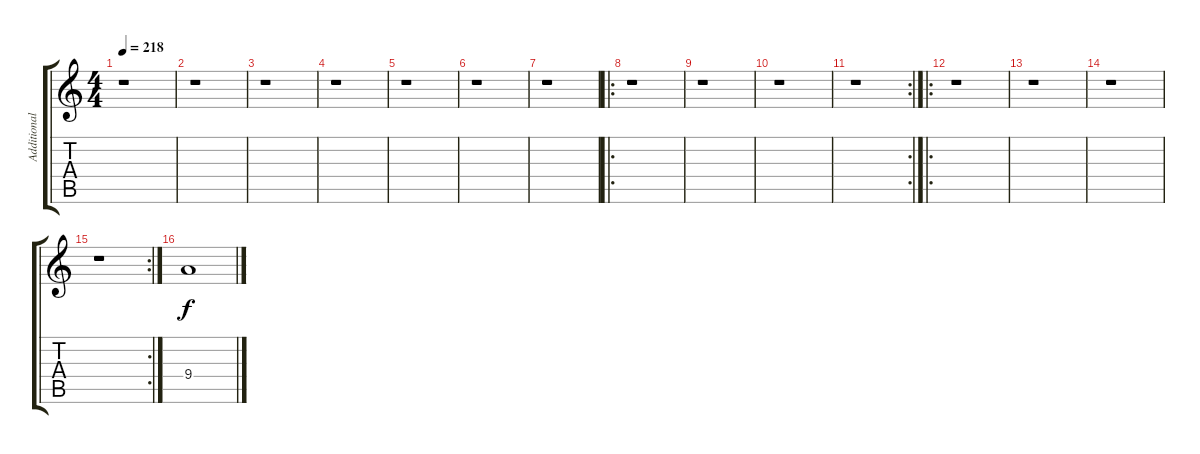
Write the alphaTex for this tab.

\track ("Additional Guitars" "Additional") {instrument distortionguitar}
\staff {score tabs}
\tuning (D4 A3 F3 C3 G2 D2) {hide}
\ts (4 4)
\tempo 218
\clef g2
\ks c
r.1{dy f} |
r.1 |
r.1 |
r.1 |
r.1 |
r.1 |
r.1 |
\ro
r.1 |
r.1 |
r.1 |
\rc 2
r.1 |
\ro
r.1 |
r.1 |
r.1 |
\rc 2
r.1 |
9.4.1
